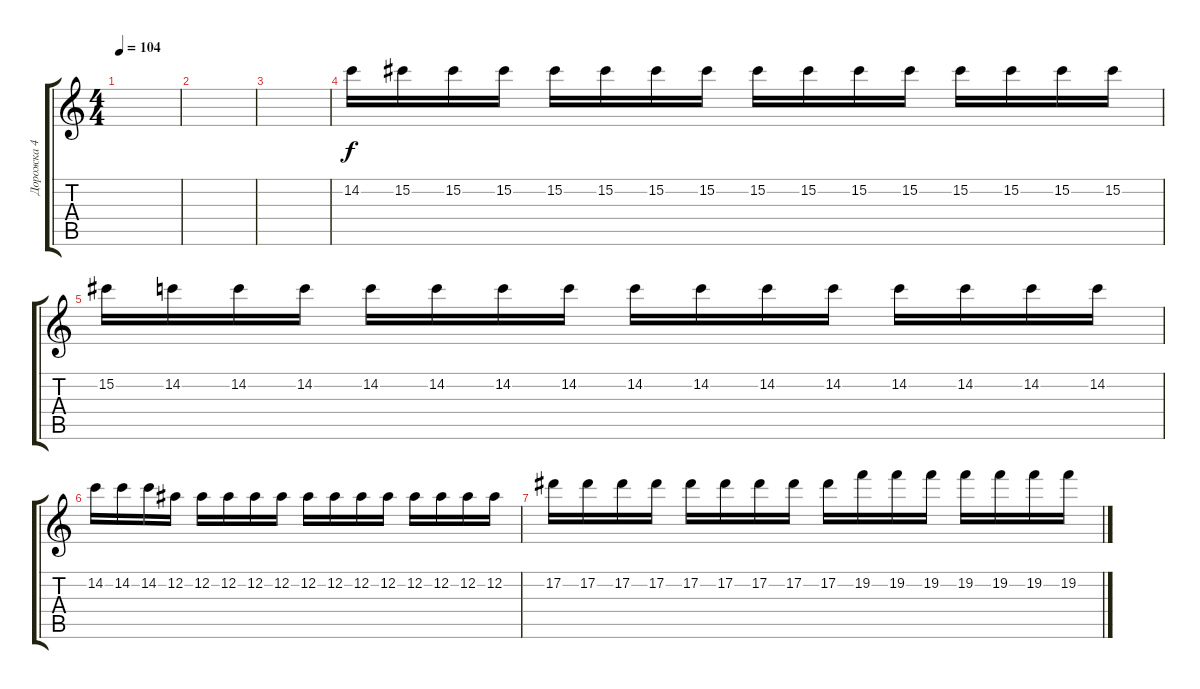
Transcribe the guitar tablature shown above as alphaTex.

\track ("Дорожка 4" "Дорожка 4") {instrument overdrivenguitar}
\staff {score tabs}
\tuning (Eb4 Bb3 Gb3 Db3 Ab2 Db2) {hide}
\ts (4 4)
\tempo 104
\clef g2
\ks c
|
|
|
14.2.16 15.2.16 15.2.16 15.2.16 15.2.16 15.2.16 15.2.16 15.2.16 15.2.16 15.2.16 15.2.16 15.2.16 15.2.16 15.2.16 15.2.16 15.2.16 |
15.2.16 14.2.16 14.2.16 14.2.16 14.2.16 14.2.16 14.2.16 14.2.16 14.2.16 14.2.16 14.2.16 14.2.16 14.2.16 14.2.16 14.2.16 14.2.16 |
14.2.16 14.2.16 14.2.16 12.2.16 12.2.16 12.2.16 12.2.16 12.2.16 12.2.16 12.2.16 12.2.16 12.2.16 12.2.16 12.2.16 12.2.16 12.2.16 |
17.2.16 17.2.16 17.2.16 17.2.16 17.2.16 17.2.16 17.2.16 17.2.16 17.2.16 19.2.16 19.2.16 19.2.16 19.2.16 19.2.16 19.2.16 19.2.16
